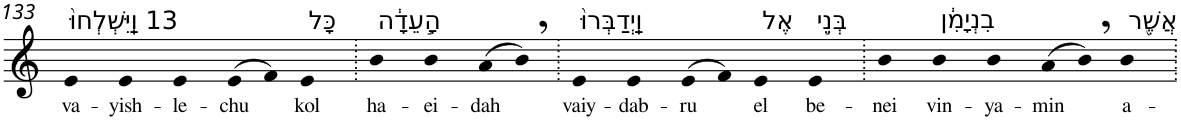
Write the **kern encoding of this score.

**kern	**text
*part1	*part1
*staff1	*staff1
*I"Piano	*
*I'Pno	*
!!LO:PB:g=z
*clefG2	*
*k[]	*
=133	=133
!LO:TX:a:t=13 וַֽיִּשְׁלְחוּ֙	!
!	!LO:LY:b
4e	va-
!	!LO:LY:b
4e	-yish-
!	!LO:LY:b
4e	-le-
!	!LO:LY:b
(>8e	-chu
8f)	.
!LO:TX:a:t=כָּל	!
!	!LO:LY:b
4e	kol
=134.	=134.
!LO:TX:a:t=הָ֣עֵדָ֔ה	!
!	!LO:LY:b
4b	ha-
!	!LO:LY:b
4b	-ei-
!	!LO:LY:b
(>8a	-dah
8b,)	.
=135.	=135.
!LO:TX:a:t=וַֽיְדַבְּרוּ֙	!
!	!LO:LY:b
4e	vaiy-
!	!LO:LY:b
4e	-dab-
!	!LO:LY:b
(>8e	-ru
8f)	.
!LO:TX:a:t=אֶל	!
!	!LO:LY:b
4e	el
!LO:TX:a:t=בְּנֵ֣י	!
!	!LO:LY:b
4e	be-
=136.	=136.
!	!LO:LY:b
4b	-nei
!LO:TX:a:t=בִנְיָמִ֔ן	!
!	!LO:LY:b
4b	vin-
!	!LO:LY:b
4b	-ya-
!	!LO:LY:b
(>8a	-min
8b,)	.
!LO:TX:a:t=אֲשֶׁ֖ר	!
!	!LO:LY:b
4b	a-
=.	=.
*-	*-
